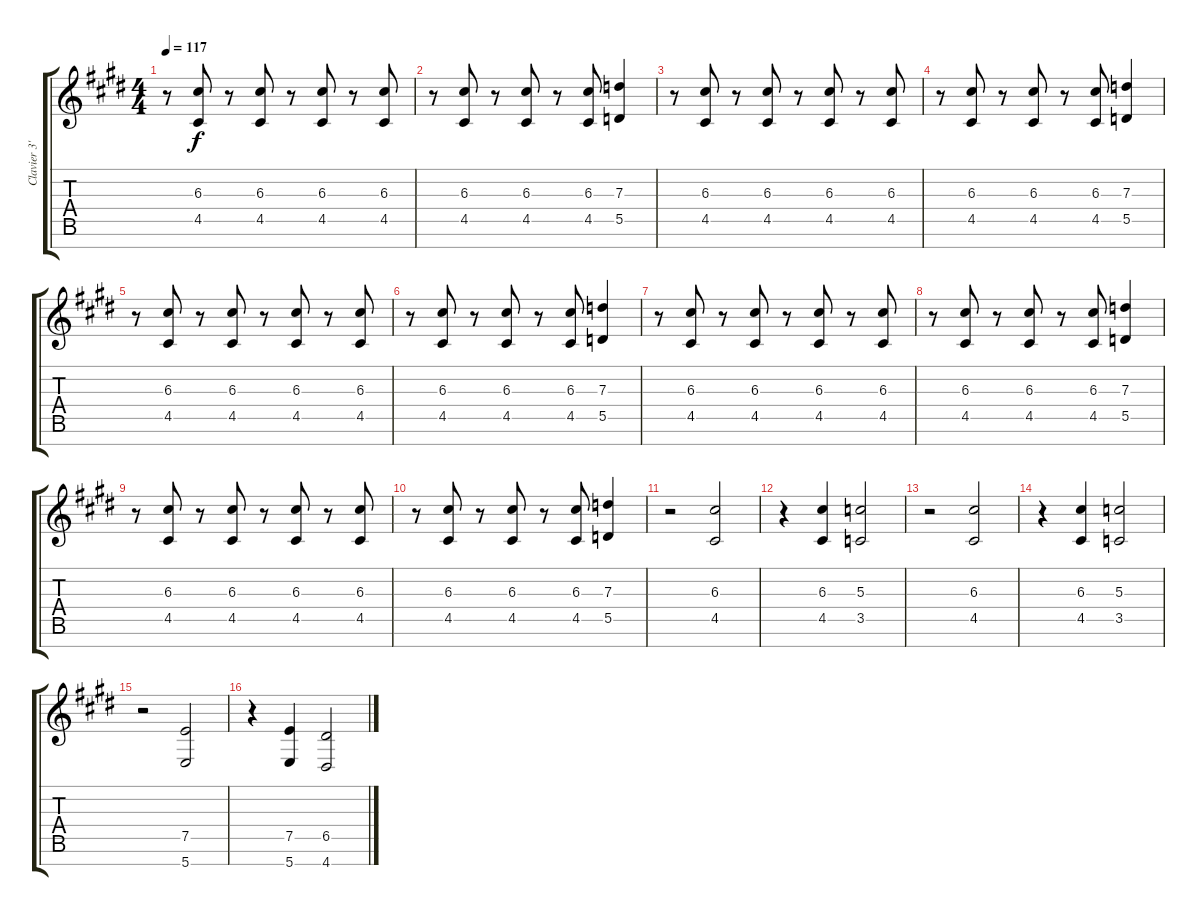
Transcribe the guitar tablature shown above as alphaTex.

\track ("Clavier 3'" "Clavier 3'") {instrument synthbass2}
\staff {score tabs}
\tuning (E4 B3 G3 D3 A2 E2 B1) {hide}
\ts (4 4)
\tempo 117
\clef g2
\ks e
r.8{dy f} (6.3 4.5).8 r.8 (6.3 4.5).8 r.8 (6.3 4.5).8 r.8 (6.3 4.5).8 |
r.8 (6.3 4.5).8 r.8 (6.3 4.5).8 r.8 (6.3 4.5).8 (7.3 5.5).4 |
r.8 (6.3 4.5).8 r.8 (6.3 4.5).8 r.8 (6.3 4.5).8 r.8 (6.3 4.5).8 |
r.8 (6.3 4.5).8 r.8 (6.3 4.5).8 r.8 (6.3 4.5).8 (7.3 5.5).4 |
r.8 (6.3 4.5).8 r.8 (6.3 4.5).8 r.8 (6.3 4.5).8 r.8 (6.3 4.5).8 |
r.8 (6.3 4.5).8 r.8 (6.3 4.5).8 r.8 (6.3 4.5).8 (7.3 5.5).4 |
r.8 (6.3 4.5).8 r.8 (6.3 4.5).8 r.8 (6.3 4.5).8 r.8 (6.3 4.5).8 |
r.8 (6.3 4.5).8 r.8 (6.3 4.5).8 r.8 (6.3 4.5).8 (7.3 5.5).4 |
r.8 (6.3 4.5).8 r.8 (6.3 4.5).8 r.8 (6.3 4.5).8 r.8 (6.3 4.5).8 |
r.8 (6.3 4.5).8 r.8 (6.3 4.5).8 r.8 (6.3 4.5).8 (7.3 5.5).4 |
r.2 (6.3 4.5).2 |
r.4 (6.3 4.5).4 (5.3 3.5).2 |
r.2 (6.3 4.5).2 |
r.4 (6.3 4.5).4 (5.3 3.5).2 |
r.2 (7.5 5.7).2 |
r.4 (7.5 5.7).4 (6.5 4.7).2
